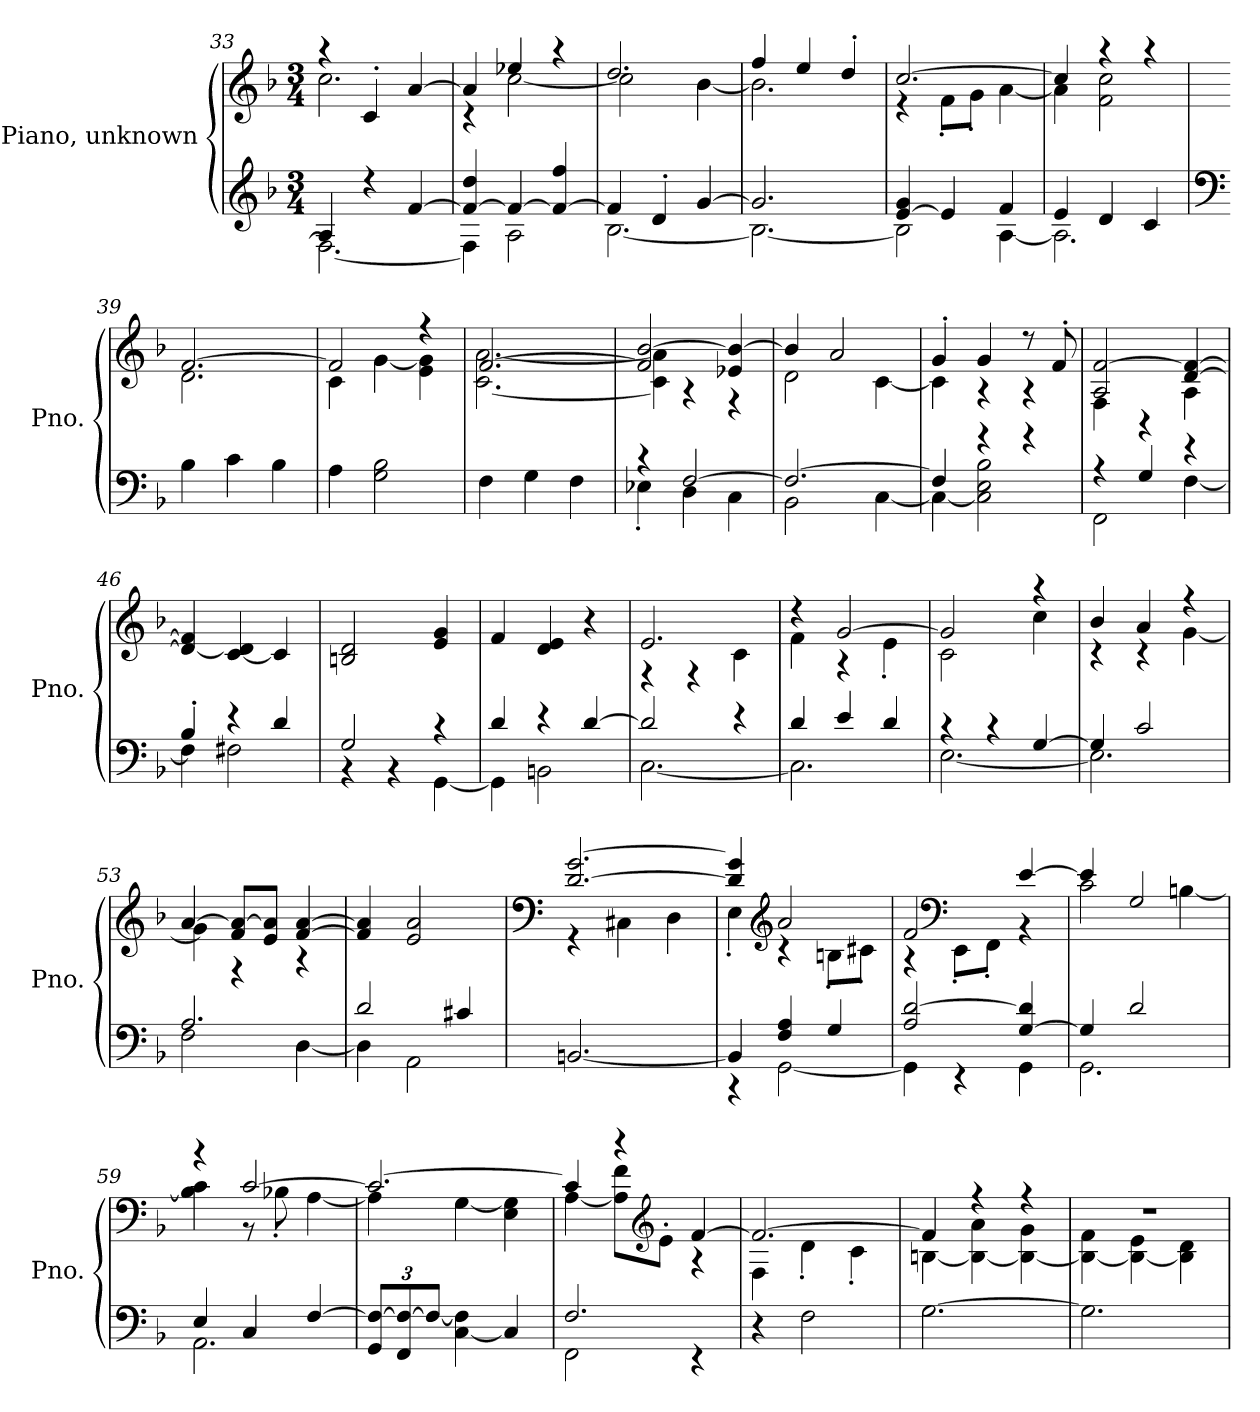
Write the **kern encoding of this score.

**kern	**kern
*part1	*part1
*staff2	*staff1
*I"Piano, unknown	*
*I'Pno.	*
*clefG2	*clefG2
*k[b-]	*k[b-]
*M3/4	*M3/4
=33	=33
*^	*^
4A/	2.F\_	4r	2.cc\
4r	.	4c'/	.
[4f/	.	[4a/	.
!!LO:LB:g=z	!!
=34	=34	=34	=34
4f/_ 4dd/	4F\]	4a/]	4r
4f/_	2A\	4ee-X/	[2cc\
4f/_ 4ff/	.	4r	.
=35	=35	=35	=35
4f/]	[2.B-\	2.dd/	2cc\]
4d'/	.	.	.
[4g/	.	.	[4b-\
=36	=36	=36	=36
2.g/]	2.B-\_	4ff/	2.b-\]
.	.	4ee/	.
.	.	4dd'/	.
=37	=37	=37	=37
[4e/ 4g/	2B-\]	[2.cc/	4r
4e/]	.	.	8f'\L
.	.	.	8g'\J
4f/	[4A\	.	[4a\
=38	=38	=38	=38
4e/	2.A\]	4cc/]	4a\]
4d/	.	4r	2f\ 2cc\
4c/	.	4r	.
*v	*v	*	*
=39	=39	=39
*clefF4	*	*
4B-\	[2.f/	2.d\
4c\	.	.
4B-\	.	.
=40	=40	=40
4A\	2f/]	4c\
2G\ 2B-\	.	[4g\
.	4r	4e\ 4g\]
=41	=41	=41
4F\	[2.f/	[2.c\ [2.a\
4G\	.	.
4F\	.	.
!!LO:LB:g=z	!!
=42	=42	=42
*^	*	*
4r	4E-X'\	2f/] [2b-/	4c\] 4a\]
[2F/	4D\	.	4r
.	4C\	4e-X/ 4b-/_	4r
=43	=43	=43	=43
2.F/_	2BB-\	4b-/]	2d\
.	.	2a/	.
.	[4C\	.	[4c\
=44	=44	=44	=44
4F/]	4C\_	4g'/	4c\]
4r	2C\] 2E\ 2B-\	4g/	4r
4r	.	8r	4r
.	.	8f'/	.
=45	=45	=45	=45
4r	2FF\	2A/ [2f/	4F\
4G/	.	.	4r
4r	[4F\	[4d/ 4f/_	4A\
*	*	*v	*v
=46	=46	=46
4B-'/	4F\]	4d/_ 4f/]
4r	2F#X\	[4c/ 4d/]
4d/	.	4c/]
=47	=47	=47
2G/	4r	2Bn/ 2d/
.	4r	.
4r	[4GG\	4e/ 4g/
=48	=48	=48
4d/	4GG\]	4f/
4r	2BBn\	4d/ 4e/
[4d/	.	4r
=49	=49	=49
*	*	*^
2d/]	[2.C\	2.e/	4r
.	.	.	4r
4r	.	.	4c\
!!LO:PB:g=z	!!
=50	=50	=50	=50
4d/	2.C\]	4r	4f\
4e/	.	[2g/	4r
4d/	.	.	4e'\
=51	=51	=51	=51
4r	[2.E\	2g/]	2c\
4r	.	.	.
[4G/	.	4r	4cc\
=52	=52	=52	=52
4G/]	2.E\]	4b-/	4r
2c/	.	4a/	4r
.	.	4r	[4g\
=53	=53	=53	=53
2.A/	2F\	[4a/	4g\]
.	.	8f/ 8a/_L	4r
.	.	8e/ 8a/]J	.
.	[4D\	[4f/ [4a/	4r
*	*	*v	*v
=54	=54	=54
2d/	4D\]	4f/] 4a/]
.	2AA\	2e/ 2a/
4c#X/	.	.
*v	*v	*
=55	=55
*	*clefF4
*	*^
[2.BBn/	[2.d/ [2.g/	4r
.	.	4C#X\
.	.	4D\
=56	=56	=56
*^	*	*
4BB/]	4r	4d/] 4g/]	4E'\
*	*	*clefG2	*
4F/ 4A/	[2GG\	2a/	4r
4G/	.	.	8Bn'\L
.	.	.	8c#X'\J
!!LO:LB:g=z	!!
=57	=57	=57	=57
2A/ [2d/	4GG\]	2f/	4r
*	*	*clefF4	*
.	4r	.	8EE'\L
.	.	.	8FF'\J
[4G/ 4d/]	4GG\	[4e/	4r
=58	=58	=58	=58
4G/]	2.GG\	4e/]	2c\
2d/	.	2G/	.
.	.	.	[4Bn\
=59	=59	=59	=59
4E/	2.AA\	4r	4B\] 4c\
4C/	.	[2c/	8r
.	.	.	8B-X'\
[4F/	.	.	[4A\
*v	*v	*	*
=60	=60	=60
*Xbrackettup	*	*
12GG/ 12F/_L	2.c/_	4A\]
12FF/ 12F/_	.	.
12F/J_	.	.
[4C\ 4F\]	.	[4G\
4C/]	.	4E\ 4G\]
=61	=61	=61
*^	*	*
2.F/	2FF\	4c/]	[4A\
.	.	4r	8A\] 8f\L
*	*	*clefG2	*
.	.	.	8e'\J
.	4r	[4f/	4r
*v	*v	*	*
=62	=62	=62
4r	2.f/_	4F\
2F\	.	4d'\
.	.	4c'\
=63	=63	=63
[2.G\	4f/]	[4Bn\
.	4r	4B\_ 4a\
.	4r	4B\_ 4g\
!!LO:LB:g=z	!!
=64	=64	=64
2.G\]	2.r	4B\_ 4f\
.	.	4B\_ 4e\
.	.	4B\] 4d\
*	*v	*v
=	=
*-	*-
